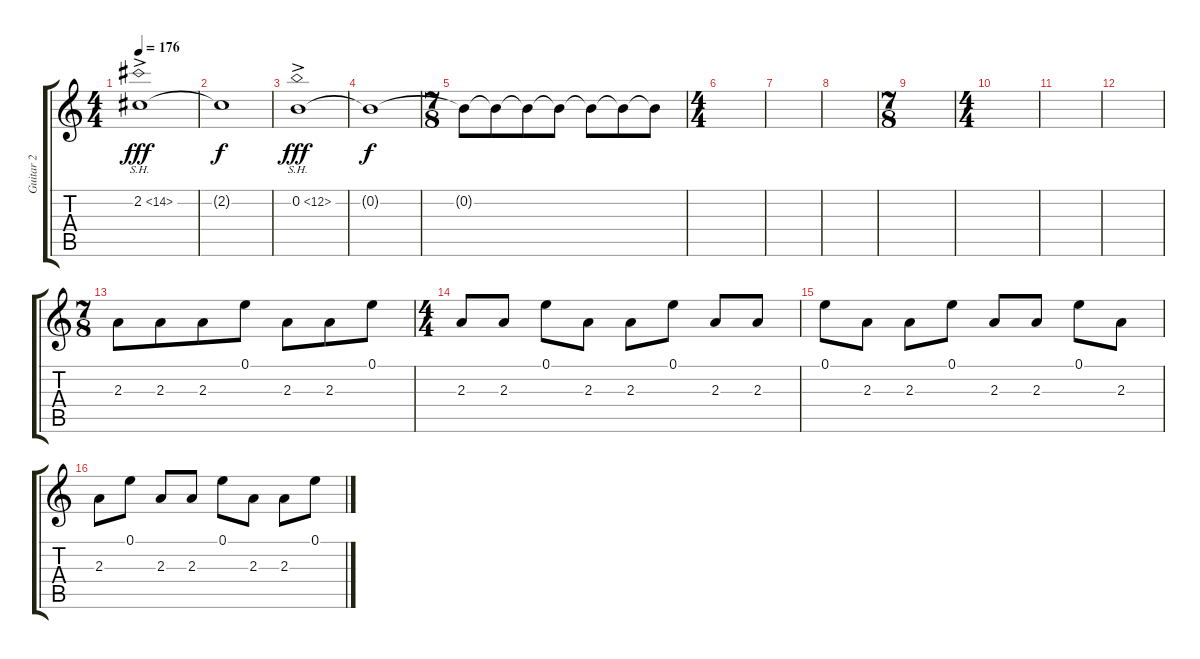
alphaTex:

\track ("Guitar 2" "Guitar 2") {instrument overdrivenguitar}
\staff {score tabs}
\tuning (E4 B3 G3 D3 A2 E2) {hide}
\ts (4 4)
\tempo 176
\clef g2
\ks c
2.2{sh 12 ac}.1{dy fff} |
2.2{t}.1{dy f} |
0.2{sh 12 ac}.1{dy fff} |
0.2{t}.1{dy f} |
\ts (7 8)
0.2{t}.8{volume 12} 0.2{t}.8{volume 9} 0.2{t}.8{volume 8} 0.2{t}.8{volume 6} 0.2{t}.8{volume 4} 0.2{t}.8{volume 2} 0.2{t}.8{volume 0} |
\ts (4 4)
|
|
|
\ts (7 8)
|
\ts (4 4)
|
|
|
\ts (7 8)
2.3.8{instrument electricguitarclean} 2.3.8 2.3.8 0.1.8 2.3.8 2.3.8 0.1.8 |
\ts (4 4)
2.3.8 2.3.8 0.1.8 2.3.8 2.3.8 0.1.8 2.3.8 2.3.8 |
0.1.8 2.3.8 2.3.8 0.1.8 2.3.8 2.3.8 0.1.8 2.3.8 |
2.3.8 0.1.8 2.3.8 2.3.8 0.1.8 2.3.8 2.3.8 0.1.8
